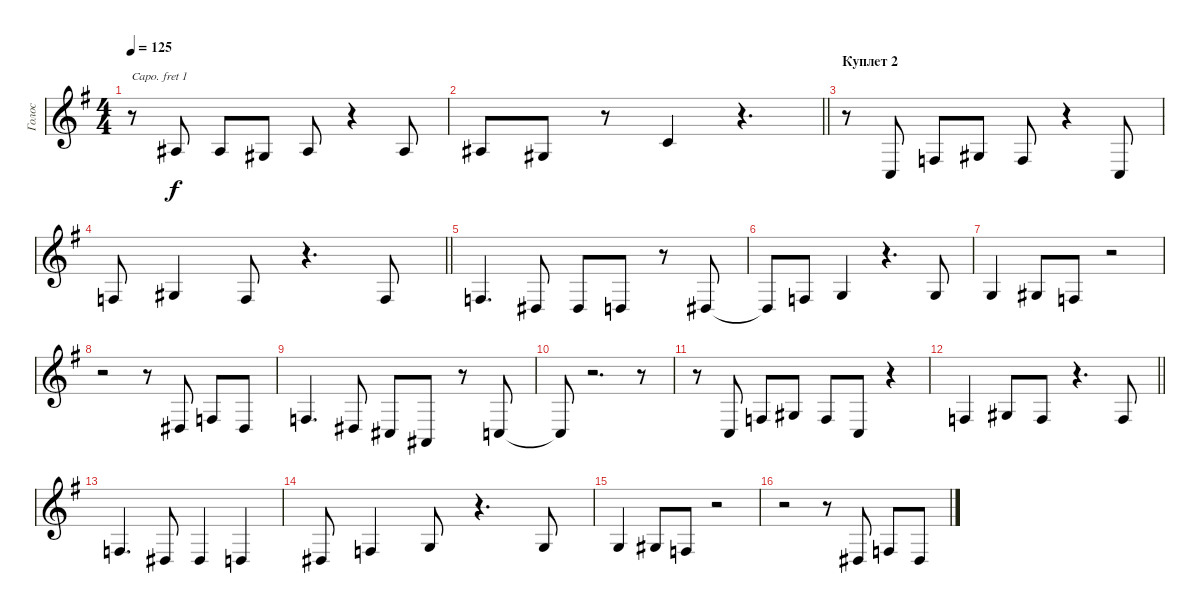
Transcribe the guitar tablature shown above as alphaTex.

\track ("Голос" "Голос") {instrument brightacousticpiano}
\staff {score}
\capo 1
\tuning (E4 B3 G3 D3 A2 E2) {hide}
\ts (4 4)
\tempo 125
\clef g2
\ks eminor
r.8{dy f} 2.3.8 2.3.8 0.3.8 2.3.8 r.4 2.3.8 |
\barLineRight lightlight
2.3.8 0.3.8 r.8 0.2.4 r.4{d} |
\section ("" "Куплет 2")
r.8 2.5.8 2.4.8 0.3.8 2.4.8 r.4 2.5.8 |
\barLineRight lightlight
2.4.8 0.3.4 2.4.8 r.4{d} 2.4.8 |
2.4.4{d} 0.4.8 0.4.8 4.5.8 r.8 0.4.8 |
0.4{t}.8 2.4.8 4.4.4 r.4{d} 4.4.8 |
4.4.4 0.3.8 2.4.8 r.2 |
r.2 r.8 0.4.8 2.4.8 0.4.8 |
2.4.4{d} 0.4.8 3.5.8 0.5.8 r.8 2.5.8 |
2.5{t}.8 r.2{d} r.8 |
r.8 2.5.8 2.4.8 0.3.8 2.4.8 2.5.8 r.4 |
\barLineRight lightlight
2.4.4 0.3.8 2.4.8 r.4{d} 2.4.8 |
2.4.4{d} 0.4.8 0.4.4 4.5.4 |
0.4.8 2.4.4 4.4.8 r.4{d} 4.4.8 |
4.4.4 0.3.8 2.4.8 r.2 |
r.2 r.8 0.4.8 2.4.8 0.4.8
